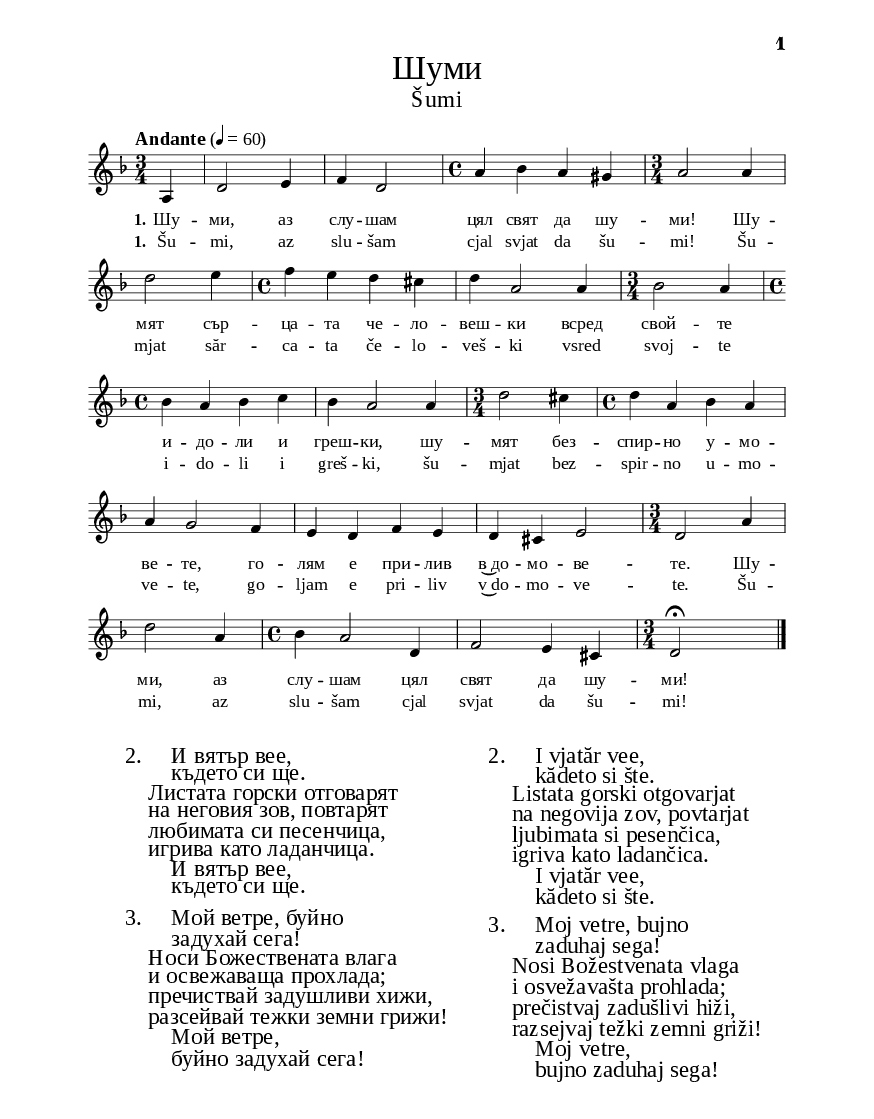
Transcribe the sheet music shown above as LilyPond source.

\version "2.24.4"

% include paper part and global functions
\include "include/globals.ily"

\bookpart {
  \label #'ref032
  \tocItem \markup "Шуми – Šumi"
  \include "include/bookpart-paper.ily"
  \score {
    \include "include/score-layout.ily"

    \new Voice \absolute {
      \clef treble
      \key d \minor
      \time 3/4
      \tempoFunc "Andante" 4 "60"
      \partial 4
      \autoBeamOff

      a4 | d'2 e'4 | f'4 d'2 | \time 4/4  a'4 bes' a' gis' | \time 3/4  a'2 a'4 \break |
      d''2 e''4 | \time 4/4

      f''4 e'' d'' cis'' | d''4 \stemUp a'2 \stemNeutral

      a'4 | \time 3/4  bes'2 a'4 | \break

      \time 4/4  bes'4 a' bes' c'' | bes'4 a'2 a'4 | \time 3/4  d''2 cis''4 | \time 4/4  d''4 a' bes' a' \break |
      a'4 g'2 f'4 |  e'4 d' f' e' | d'4 cis' e'2 | \time 3/4  d'2 a'4 \break |
      d''2 a'4 | \time 4/4  bes'4 a'2 d'4 | f'2 e'4 cis' | \time 3/4  d'2 \fermata s4 | \bar "|." \break
    }

    \addlyrics {
      \set stanza = "1."Шу -- ми,
      аз слу -- шам цял свят да шу -- ми! Шу -- мят
      сър -- ца -- та че -- ло --  веш -- ки всред
      свой -- те и -- до -- ли и греш -- ки, шу -- мят
      без -- спир -- но у -- мо -- ве -- те, го -- лям
      е при -- лив в~до -- мо -- ве -- те. Шу -- ми,
      аз слу -- шам цял свят да шу -- ми!
    }

    \addlyrics {
      \set stanza = "1." Šu -- mi,
      az slu -- šam cjal svjat da šu -- mi! Šu -- mjat
      săr -- ca -- ta če -- lo --  veš -- ki vsred
      svoj -- te i -- do -- li i greš -- ki, šu -- mjat
      bez -- spir -- no u -- mo -- ve -- te, go -- ljam
      e pri -- liv v~do -- mo -- ve -- te. Šu -- mi,
      az slu -- šam cjal svjat da šu -- mi!
    }
    \header {
      title = \titleFunc "Шуми" "Šumi"
    }

    \midi{}

  } % score

  \markup \empty-two

  \markup \abs-fontsize #11 {
    \hspace #5
    \override #`(baseline-skip . ,bgCoupletBaselineSkip)
    \column {

      \line {   2.  "   "  И вятър вее, }

      \line {   "   "    "   "       където си ще.}

      \line {   "   "Листата горски отговарят}

      \line {   "   "на неговия зов, повтарят}

      \line {   "   "любимата си песенчица,}

      \line {   "   "игрива като ладанчица.}

      \line {  "   "    "   "И вятър вее, }

      \line {    "   "    "   "където си ще.}


      \vspace #0.5
      \line {   3. "   "  Мой ветре, буйно }

      \line {   "   "    "   "  задухай сега!}

      \line {   "   "Носи Божествената влага}

      \line {   "   "и освежаваща прохлада;}

      \line {   "   "пречиствай задушливи хижи,}

      \line {   "   "разсейвай тежки земни грижи!}

      \line {    "   "    "   "Мой ветре, }

      \line {    "   "    "   "буйно задухай сега!}

    }

    \hspace #5
    \override #`(baseline-skip . ,bgCoupletBaselineSkip)
    \column {
      \line {   2.  "   "  I vjatăr vee, }

      \line {   "   "    "   "       kădeto si šte.}

      \line {   "   "Listata gorski otgovarjat}

      \line {   "   "na negovija zov, povtarjat}

      \line {   "   "ljubimata si pesenčica,}

      \line {   "   "igriva kato ladančica.}

      \line {  "   "    "   "I vjatăr vee, }

      \line {    "   "    "   "kădeto si šte.}


      \vspace #0.5
      \line {   3. "   "  Moj vetre, bujno }

      \line {   "   "    "   "  zaduhaj sega!}

      \line {   "   "Nosi Božestvenata vlaga}

      \line {   "   "i osvežavašta prohlada;}

      \line {   "   "prečistvaj zadušlivi hiži,}

      \line {   "   "razsejvaj težki zemni griži!}

      \line {    "   "    "   "Moj vetre, }

      \line {    "   "    "   "bujno zaduhaj sega!}


    } %column
  } % markup

  \pageBreak

  \markup \abs-fontsize #11  {
    \hspace #2
    \override #`(baseline-skip . ,bgCoupletBaselineSkip)
    \column {
      \line {   4.  "   "        Задухай, ветре, }
      \line {   "   "    "   "         света разведри!}

      \line {   "   "При чисти мисли, нежни чувства}

      \line {   "   "цъфтят Божествени изкуства.}

      \line {   "   "Навред да просияе радост,}

      \line {   "   "навред да диша свежа младост.}

      \line {  "   "    "   " Задухай, ветре, }
      \line {   "   "    "   " света избистри.}
    }



    \hspace #5
    \override #`(baseline-skip . ,bgCoupletBaselineSkip)
    \column {
      \line {   4.  "   "        Zaduhaj, vetre, }
      \line {   "   "    "   "         sveta razvedri!}

      \line {   "   "Pri čisti misli, nežni čuvstva}

      \line {   "   "căftjat Božestveni izkustva.}

      \line {   "   "Navred da prosijae radost,}

      \line {   "   "navred da diša sveža mladost.}

      \line {  "   "    "   " Zaduhaj, vetre, }
      \line {   "   "    "   " sveta izbistri.}
    }
    %column
  } % markup

  \markup \vspace #2
  % include foreign translation(s) of the song
  \version "2.24.4"

\markup \fill-line { \fontsize #deTitleFontSize "Es lärmt" }
\markup \null
\markup \null
\markup \abs-fontsize #10 {
    \fill-line {
  \override #`(baseline-skip . ,deCoupletBaselineSkip)
  \column {


    \line {   1. "   "Es lärmt, }
     \line {   "   " "   " ich höre}

    \line {   "   "die ganze Welt lärmen! }

    \line {   "   "Die Herzen der Menschen lärmen }

    \line {   "   "zwischen ihren Idolen und Fehlern; }

    \line {   "   "die Gehirne lärmen unaufhörlich. }

    \line {   "   "Es ist eine große Flut in den Häusern. }

    \line {   "   "Es lärmt, ich höre}

    \line {   "   "die ganze Welt lärmen!}

   \vspace #0.5
    \line {   2.  "   " Und der Wind weht, }

    \line {   "   " "   "wohin er will. }

    \line {   "   "Die Blätter des Waldes antworten }

    \line {   "   "auf seinen Ruf; sie wiederholen ihr Lieblingsliedchen,}

    \line {   "   "spielerisch wie ein tanzendes Mädchen.}

    \line {   "   " "   "Und der Wind weht, }

    \line {   "   " "   " wohin er will.}

      \vspace #0.5

    \line {   3. "   "Oh, mein Wind, }

    \line {   "   "  "   "wehe nun stark! }

    \line {   "   "Bringe die göttliche Feuchtigkeit}

    \line {   "   "und die belebende Frische, }

    \line {   "   "reinige die stickigen Hütten}

    \line {   "   "und zerstreue die schweren irdischen Sorgen!}

    \line {   "   " "   "Oh, mein Wind,}

    \line {   "   " "   "wehe nun stark!}

     \vspace #0.5
    \line {   4. "   " Wehe, Wind, }

    \line {   "   " "   " muntere die Welt auf! }

    \line {   "   "Bei reinen Gedanken, zarten Gefühlen }

    \line {   "   "erblühen die göttlichen Künste;}

    \line {   "   "möge überall Freude erstrahlen}

    \line {   "   "und möge [man] überall frische Jugend atmen! }

    \line {   "   " "   "Wehe, Wind, }

    \line {   "   " "   "kläre die Welt!}
  }
    }
}



} % bookpart

% Più mosso
%
